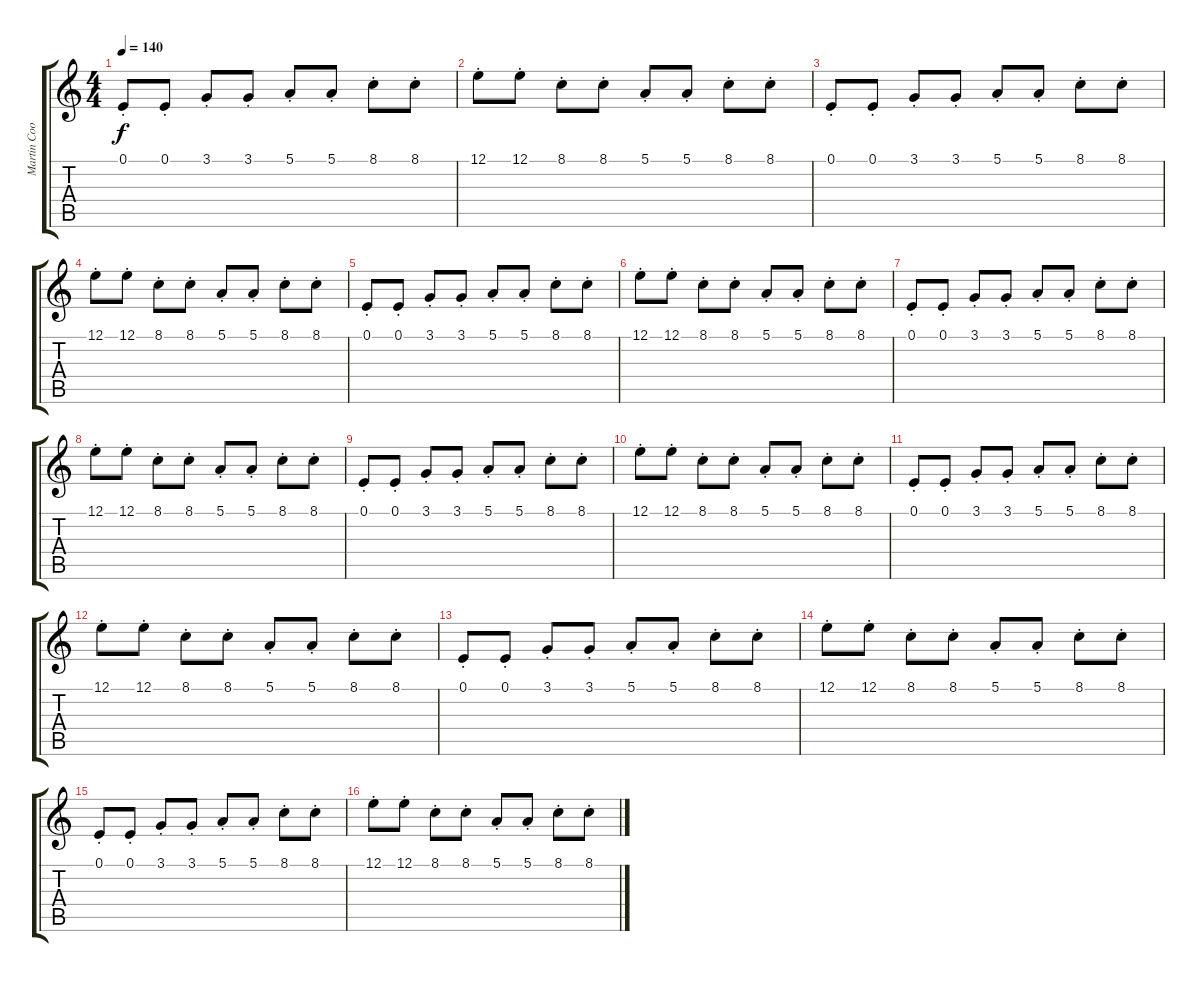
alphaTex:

\track ("Martin Cooper - Keyboard - rhythm" "Martin Coo") {instrument orchestralharp}
\staff {score tabs}
\tuning (E4 B3 G3 D3 A2 E2) {hide}
\ts (4 4)
\tempo 140
\clef g2
\ks c
0.1{st}.8{dy f} 0.1{st}.8 3.1{st}.8 3.1{st}.8 5.1{st}.8 5.1{st}.8 8.1{st}.8 8.1{st}.8 |
12.1{st}.8 12.1{st}.8 8.1{st}.8 8.1{st}.8 5.1{st}.8 5.1{st}.8 8.1{st}.8 8.1{st}.8 |
0.1{st}.8 0.1{st}.8 3.1{st}.8 3.1{st}.8 5.1{st}.8 5.1{st}.8 8.1{st}.8 8.1{st}.8 |
12.1{st}.8 12.1{st}.8 8.1{st}.8 8.1{st}.8 5.1{st}.8 5.1{st}.8 8.1{st}.8 8.1{st}.8 |
0.1{st}.8 0.1{st}.8 3.1{st}.8 3.1{st}.8 5.1{st}.8 5.1{st}.8 8.1{st}.8 8.1{st}.8 |
12.1{st}.8 12.1{st}.8 8.1{st}.8 8.1{st}.8 5.1{st}.8 5.1{st}.8 8.1{st}.8 8.1{st}.8 |
0.1{st}.8 0.1{st}.8 3.1{st}.8 3.1{st}.8 5.1{st}.8 5.1{st}.8 8.1{st}.8 8.1{st}.8 |
12.1{st}.8 12.1{st}.8 8.1{st}.8 8.1{st}.8 5.1{st}.8 5.1{st}.8 8.1{st}.8 8.1{st}.8 |
0.1{st}.8 0.1{st}.8 3.1{st}.8 3.1{st}.8 5.1{st}.8 5.1{st}.8 8.1{st}.8 8.1{st}.8 |
12.1{st}.8 12.1{st}.8 8.1{st}.8 8.1{st}.8 5.1{st}.8 5.1{st}.8 8.1{st}.8 8.1{st}.8 |
0.1{st}.8 0.1{st}.8 3.1{st}.8 3.1{st}.8 5.1{st}.8 5.1{st}.8 8.1{st}.8 8.1{st}.8 |
12.1{st}.8 12.1{st}.8 8.1{st}.8 8.1{st}.8 5.1{st}.8 5.1{st}.8 8.1{st}.8 8.1{st}.8 |
0.1{st}.8 0.1{st}.8 3.1{st}.8 3.1{st}.8 5.1{st}.8 5.1{st}.8 8.1{st}.8 8.1{st}.8 |
12.1{st}.8 12.1{st}.8 8.1{st}.8 8.1{st}.8 5.1{st}.8 5.1{st}.8 8.1{st}.8 8.1{st}.8 |
0.1{st}.8 0.1{st}.8 3.1{st}.8 3.1{st}.8 5.1{st}.8 5.1{st}.8 8.1{st}.8 8.1{st}.8 |
12.1{st}.8 12.1{st}.8 8.1{st}.8 8.1{st}.8 5.1{st}.8 5.1{st}.8 8.1{st}.8 8.1{st}.8
